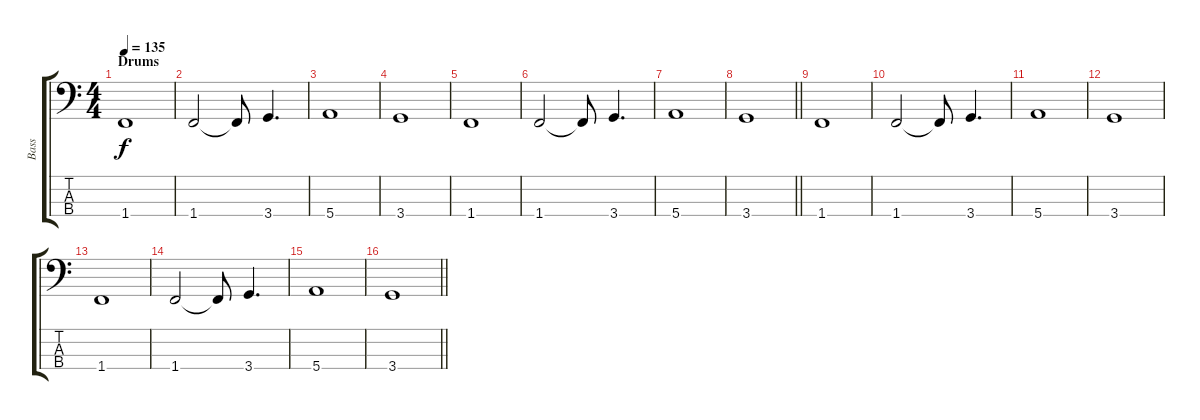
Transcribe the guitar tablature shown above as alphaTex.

\track ("Bass" "Bass") {instrument fretlessbass}
\staff {score tabs}
\tuning (G2 D2 A1 E1) {hide}
\ts (4 4)
\section ("" "Drums")
\tempo 135
\clef f4
\ks c
1.4.1{dy f} |
1.4.2 1.4{t}.8 3.4.4{d} |
5.4.1 |
3.4.1 |
1.4.1 |
1.4.2 1.4{t}.8 3.4.4{d} |
5.4.1 |
\barLineRight lightlight
3.4.1 |
1.4.1 |
1.4.2 1.4{t}.8 3.4.4{d} |
5.4.1 |
3.4.1 |
1.4.1 |
1.4.2 1.4{t}.8 3.4.4{d} |
5.4.1 |
\barLineRight lightlight
3.4.1
